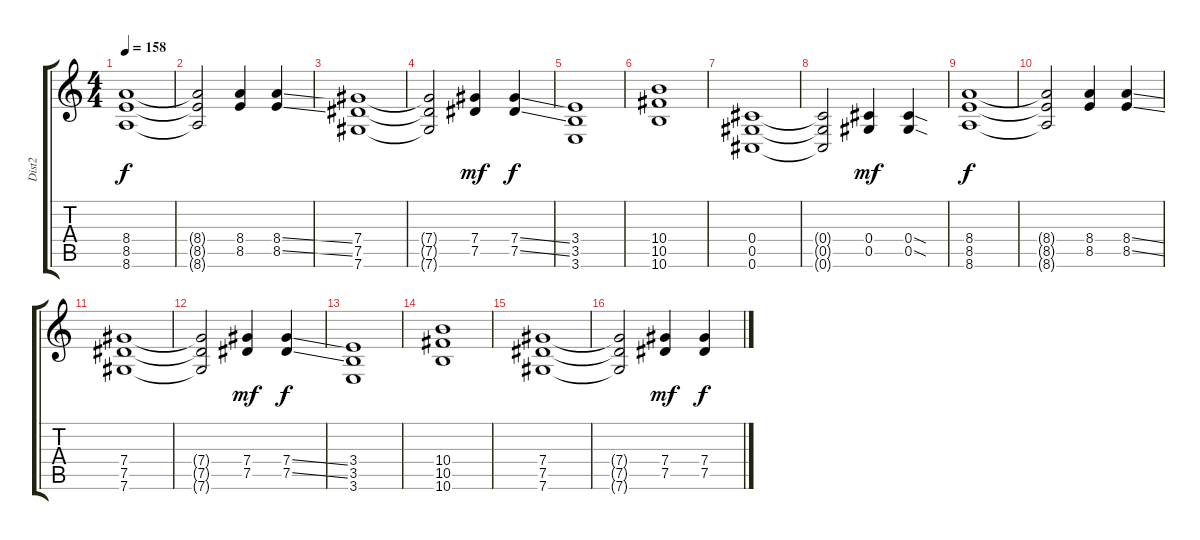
\track ("Dist2" "Dist2") {instrument overdrivenguitar}
\staff {score tabs}
\tuning (Eb4 Bb3 Gb3 Db3 Ab2 Db2) {hide}
\ts (4 4)
\tempo 158
\clef g2
\ks c
(8.4 8.5 8.6).1{dy f} |
(8.4{t} 8.5{t} 8.6{t}).2 (8.4 8.5).4 (8.4{ss} 8.5{ss}).4 |
(7.4 7.5 7.6).1 |
(7.4{t} 7.5{t} 7.6{t}).2 (7.4 7.5).4{dy mf} (7.4{ss} 7.5{ss}).4{dy f} |
(3.4 3.5 3.6).1 |
(10.4 10.5 10.6).1 |
(0.4 0.5 0.6).1 |
(0.4{t} 0.5{t} 0.6{t}).2 (0.4 0.5).4{dy mf} (0.4{sod} 0.5{sod}).4 |
(8.4 8.5 8.6).1{dy f} |
(8.4{t} 8.5{t} 8.6{t}).2 (8.4 8.5).4 (8.4{ss} 8.5{ss}).4 |
(7.4 7.5 7.6).1 |
(7.4{t} 7.5{t} 7.6{t}).2 (7.4 7.5).4{dy mf} (7.4{ss} 7.5{ss}).4{dy f} |
(3.4 3.5 3.6).1 |
(10.4 10.5 10.6).1 |
(7.4 7.5 7.6).1 |
(7.4{t} 7.5{t} 7.6{t}).2 (7.4 7.5).4{dy mf} (7.4{ss} 7.5{ss}).4{dy f}
